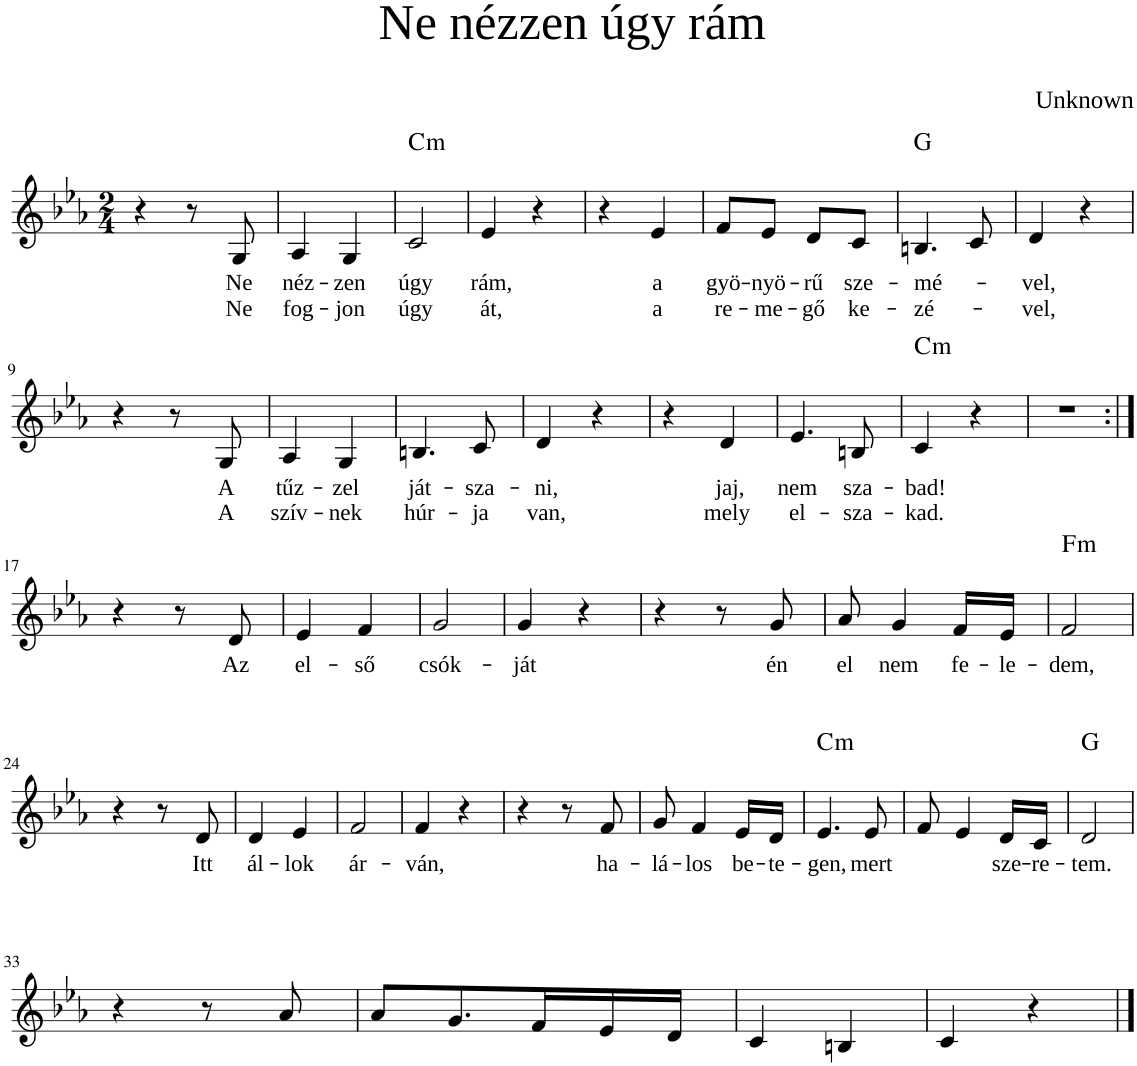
**kern	**text	**text	**harte
*part1	*part1	*part1	*part1
*staff1	*staff1	*staff1	*
*I"Choir	*	*	*
*I'Ch	*	*	*
*clefG2	*	*	*
*k[b-e-a-]	*	*	*
*M2/4	*	*	*
=1	=1	=1	=1
4r	.	.	.
8r	.	.	.
!	!LO:LY:b	!LO:LY:b	!
8G/	Ne	Ne	.
=2	=2	=2	=2
!	!LO:LY:b	!LO:LY:b	!
4A-/	néz-	fog-	.
!	!LO:LY:b	!LO:LY:b	!
4G/	zen	jon	.
=3	=3	=3	=3
!	!LO:LY:b	!LO:LY:b	!LO:H:kt=m
2c/	úgy	úgy	C:min
=4	=4	=4	=4
!	!LO:LY:b	!LO:LY:b	!
4e-/	rám,	át,	.
4r	.	.	.
=5	=5	=5	=5
4r	.	.	.
!	!LO:LY:b	!LO:LY:b	!
4e-/	a	a	.
=6	=6	=6	=6
!	!LO:LY:b	!LO:LY:b	!
8f/L	gyö-	re-	.
!	!LO:LY:b	!LO:LY:b	!
8e-/J	nyö-	me-	.
!	!LO:LY:b	!LO:LY:b	!
8d/L	rű	gő	.
!	!LO:LY:b	!LO:LY:b	!
8c/J	sze-	ke-	.
=7	=7	=7	=7
!	!LO:LY:b	!LO:LY:b	!
4.Bn/	mé-	zé-	G:maj
8c/	.	.	.
=8	=8	=8	=8
!	!LO:LY:b	!LO:LY:b	!
4d/	vel,	vel,	.
4r	.	.	.
!!LO:LB:g=z
=9	=9	=9	=9
4r	.	.	.
8r	.	.	.
!	!LO:LY:b	!LO:LY:b	!
8G/	A	A	.
=10	=10	=10	=10
!	!LO:LY:b	!LO:LY:b	!
4A-/	tűz-	szív-	.
!	!LO:LY:b	!LO:LY:b	!
4G/	zel	nek	.
=11	=11	=11	=11
!	!LO:LY:b	!LO:LY:b	!
4.Bn/	ját-	húr-	.
!	!LO:LY:b	!LO:LY:b	!
8c/	sza-	ja	.
=12	=12	=12	=12
!	!LO:LY:b	!LO:LY:b	!
4d/	ni,	van,	.
4r	.	.	.
=13	=13	=13	=13
4r	.	.	.
!	!LO:LY:b	!LO:LY:b	!
4d/	jaj,	mely	.
=14	=14	=14	=14
!	!LO:LY:b	!LO:LY:b	!
4.e-/	nem	el-	.
!	!LO:LY:b	!LO:LY:b	!
8Bn/	sza-	sza-	.
=15	=15	=15	=15
!	!LO:LY:b	!LO:LY:b	!LO:H:kt=m
4c/	bad!	kad.	C:min
4r	.	.	.
=16	=16	=16	=16
2r	.	.	.
!!LO:LB:g=z
=17:|!	=17:|!	=17:|!	=17:|!
4r	.	.	.
8r	.	.	.
!	!LO:LY:b	!	!
8d/	Az	.	.
=18	=18	=18	=18
!	!LO:LY:b	!	!
4e-/	el-	.	.
!	!LO:LY:b	!	!
4f/	ső	.	.
=19	=19	=19	=19
!	!LO:LY:b	!	!
2g/	csók-	.	.
=20	=20	=20	=20
!	!LO:LY:b	!	!
4g/	ját	.	.
4r	.	.	.
=21	=21	=21	=21
4r	.	.	.
8r	.	.	.
!	!LO:LY:b	!	!
8g/	én	.	.
=22	=22	=22	=22
!	!LO:LY:b	!	!
8a-/	-el	.	.
!	!LO:LY:b	!	!
4g/	nem	.	.
!	!LO:LY:b	!	!
16f/LL	fe-	.	.
!	!LO:LY:b	!	!
16e-/JJ	le-	.	.
=23	=23	=23	=23
!	!LO:LY:b	!	!LO:H:kt=m
2f/	dem,	.	F:min
!!LO:LB:g=z
=24	=24	=24	=24
4r	.	.	.
8r	.	.	.
!	!LO:LY:b	!	!
8d/	Itt	.	.
=25	=25	=25	=25
!	!LO:LY:b	!	!
4d/	ál-	.	.
!	!LO:LY:b	!	!
4e-/	lok	.	.
=26	=26	=26	=26
!	!LO:LY:b	!	!
2f/	ár-	.	.
=27	=27	=27	=27
!	!LO:LY:b	!	!
4f/	ván,	.	.
4r	.	.	.
=28	=28	=28	=28
4r	.	.	.
8r	.	.	.
!	!LO:LY:b	!	!
8f/	ha-	.	.
=29	=29	=29	=29
!	!LO:LY:b	!	!
8g/	lá-	.	.
!	!LO:LY:b	!	!
4f/	los	.	.
!	!LO:LY:b	!	!
16e-/LL	be-	.	.
!	!LO:LY:b	!	!
16d/JJ	te-	.	.
=30	=30	=30	=30
!	!LO:LY:b	!	!LO:H:kt=m
4.e-/	gen,	.	C:min
!	!LO:LY:b	!	!
8e-/	mert	.	.
=31	=31	=31	=31
8f/	.	.	.
4e-/	.	.	.
!	!LO:LY:b	!	!
16d/LL	sze-	.	.
!	!LO:LY:b	!	!
16c/JJ	re-	.	.
=32	=32	=32	=32
!	!LO:LY:b	!	!
2d/	tem.	.	G:maj
!!LO:LB:g=z
=33	=33	=33	=33
4r	.	.	.
8r	.	.	.
8a-/	.	.	.
=34	=34	=34	=34
8a-/L	.	.	.
8.g/	.	.	.
16f/L	.	.	.
16e-/	.	.	.
16d/JJ	.	.	.
=35	=35	=35	=35
4c/	.	.	.
4Bn/	.	.	.
=36	=36	=36	=36
4c/	.	.	.
4r	.	.	.
==	==	==	==
*-	*-	*-	*-
